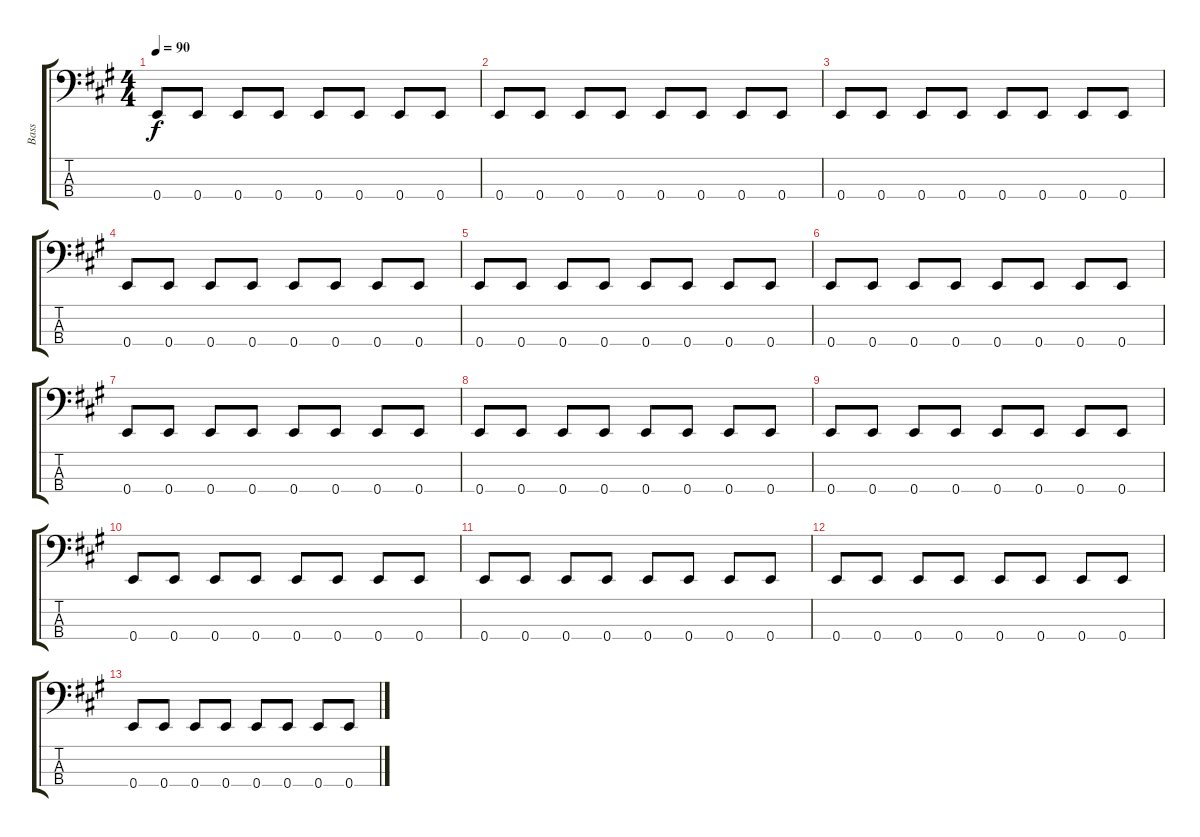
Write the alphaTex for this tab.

\track ("Bass" "Bass") {instrument electricbassfinger}
\staff {score tabs}
\tuning (G2 D2 A1 E1) {hide}
\ts (4 4)
\tempo 90
\clef f4
\ks a
0.4.8{dy f} 0.4.8 0.4.8 0.4.8 0.4.8 0.4.8 0.4.8 0.4.8 |
0.4.8 0.4.8 0.4.8 0.4.8 0.4.8 0.4.8 0.4.8 0.4.8 |
0.4.8 0.4.8 0.4.8 0.4.8 0.4.8 0.4.8 0.4.8 0.4.8 |
0.4.8 0.4.8 0.4.8 0.4.8 0.4.8 0.4.8 0.4.8 0.4.8 |
0.4.8 0.4.8 0.4.8 0.4.8 0.4.8 0.4.8 0.4.8 0.4.8 |
0.4.8 0.4.8 0.4.8 0.4.8 0.4.8 0.4.8 0.4.8 0.4.8 |
0.4.8 0.4.8 0.4.8 0.4.8 0.4.8 0.4.8 0.4.8 0.4.8 |
0.4.8 0.4.8 0.4.8 0.4.8 0.4.8 0.4.8 0.4.8 0.4.8 |
0.4.8 0.4.8 0.4.8 0.4.8 0.4.8 0.4.8 0.4.8 0.4.8 |
0.4.8 0.4.8 0.4.8 0.4.8 0.4.8 0.4.8 0.4.8 0.4.8 |
0.4.8 0.4.8 0.4.8 0.4.8 0.4.8 0.4.8 0.4.8 0.4.8 |
0.4.8 0.4.8 0.4.8 0.4.8 0.4.8 0.4.8 0.4.8 0.4.8 |
0.4.8 0.4.8 0.4.8 0.4.8 0.4.8 0.4.8 0.4.8 0.4.8
